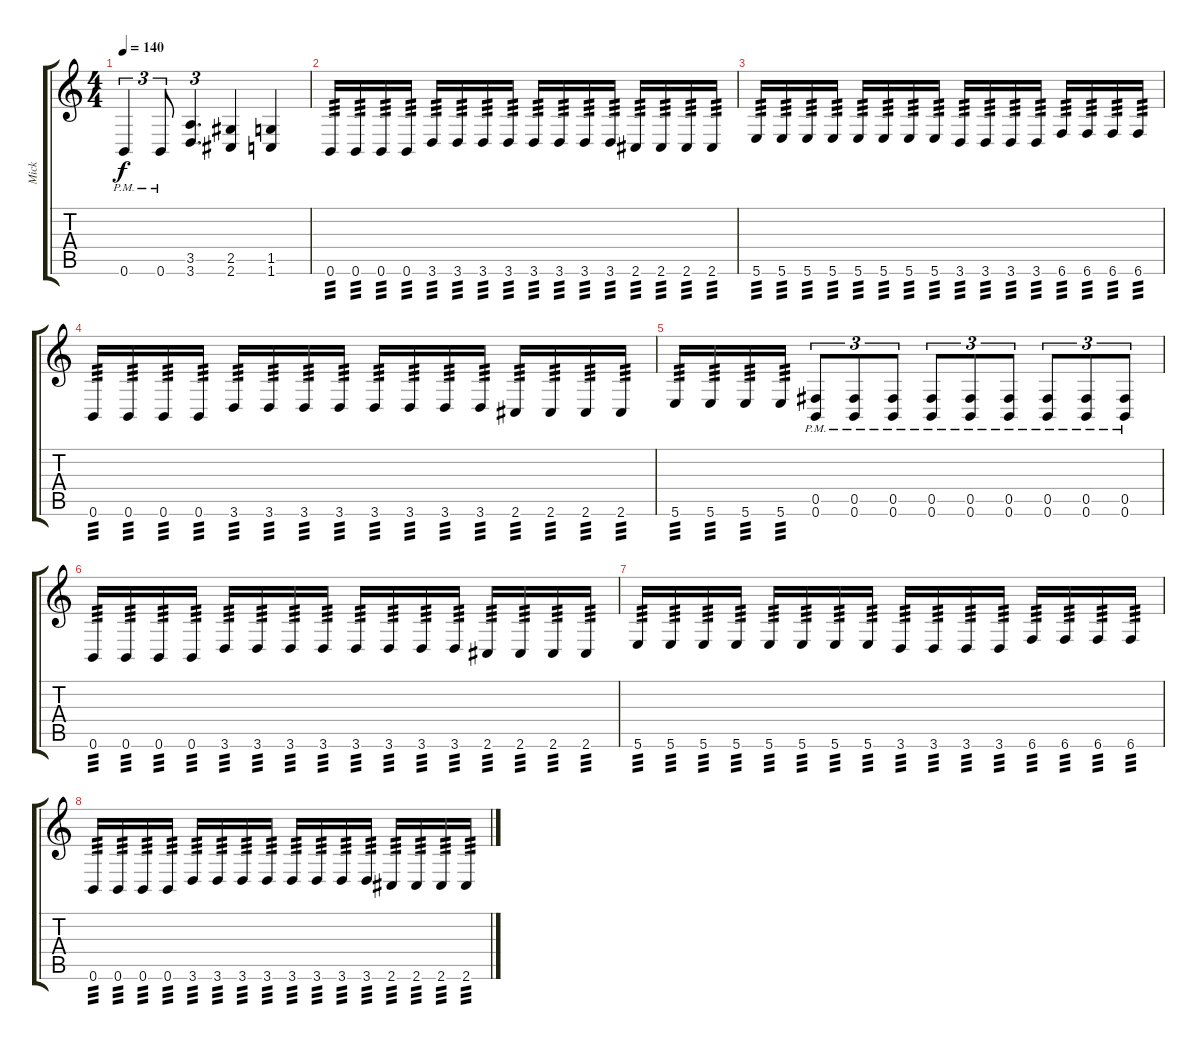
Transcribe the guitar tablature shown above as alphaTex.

\track ("Mick" "Mick") {instrument distortionguitar}
\staff {score tabs}
\tuning (Db4 Ab3 E3 B2 Gb2 B1) {hide}
\ts (4 4)
\tempo 140
\clef g2
\ks c
0.6{pm}.4{tu (3 2) dy f} 0.6{pm}.8{tu (3 2)} (3.5 3.6).4{d tu (3 2)} (2.5 2.6).4 (1.5 1.6).4 |
0.6.16{tp 3} 0.6.16{tp 3} 0.6.16{tp 3} 0.6.16{tp 3} 3.6.16{tp 3} 3.6.16{tp 3} 3.6.16{tp 3} 3.6.16{tp 3} 3.6.16{tp 3} 3.6.16{tp 3} 3.6.16{tp 3} 3.6.16{tp 3} 2.6.16{tp 3} 2.6.16{tp 3} 2.6.16{tp 3} 2.6.16{tp 3} |
5.6.16{tp 3} 5.6.16{tp 3} 5.6.16{tp 3} 5.6.16{tp 3} 5.6.16{tp 3} 5.6.16{tp 3} 5.6.16{tp 3} 5.6.16{tp 3} 3.6.16{tp 3} 3.6.16{tp 3} 3.6.16{tp 3} 3.6.16{tp 3} 6.6.16{tp 3} 6.6.16{tp 3} 6.6.16{tp 3} 6.6.16{tp 3} |
0.6.16{tp 3} 0.6.16{tp 3} 0.6.16{tp 3} 0.6.16{tp 3} 3.6.16{tp 3} 3.6.16{tp 3} 3.6.16{tp 3} 3.6.16{tp 3} 3.6.16{tp 3} 3.6.16{tp 3} 3.6.16{tp 3} 3.6.16{tp 3} 2.6.16{tp 3} 2.6.16{tp 3} 2.6.16{tp 3} 2.6.16{tp 3} |
5.6.16{tp 3} 5.6.16{tp 3} 5.6.16{tp 3} 5.6.16{tp 3} (0.5{pm} 0.6{pm}).8{tu (3 2)} (0.5{pm} 0.6{pm}).8{tu (3 2)} (0.5{pm} 0.6{pm}).8{tu (3 2)} (0.5{pm} 0.6{pm}).8{tu (3 2)} (0.5{pm} 0.6{pm}).8{tu (3 2)} (0.5{pm} 0.6{pm}).8{tu (3 2)} (0.5{pm} 0.6{pm}).8{tu (3 2)} (0.5{pm} 0.6{pm}).8{tu (3 2)} (0.5{pm} 0.6{pm}).8{tu (3 2)} |
0.6.16{tp 3} 0.6.16{tp 3} 0.6.16{tp 3} 0.6.16{tp 3} 3.6.16{tp 3} 3.6.16{tp 3} 3.6.16{tp 3} 3.6.16{tp 3} 3.6.16{tp 3} 3.6.16{tp 3} 3.6.16{tp 3} 3.6.16{tp 3} 2.6.16{tp 3} 2.6.16{tp 3} 2.6.16{tp 3} 2.6.16{tp 3} |
5.6.16{tp 3} 5.6.16{tp 3} 5.6.16{tp 3} 5.6.16{tp 3} 5.6.16{tp 3} 5.6.16{tp 3} 5.6.16{tp 3} 5.6.16{tp 3} 3.6.16{tp 3} 3.6.16{tp 3} 3.6.16{tp 3} 3.6.16{tp 3} 6.6.16{tp 3} 6.6.16{tp 3} 6.6.16{tp 3} 6.6.16{tp 3} |
0.6.16{tp 3} 0.6.16{tp 3} 0.6.16{tp 3} 0.6.16{tp 3} 3.6.16{tp 3} 3.6.16{tp 3} 3.6.16{tp 3} 3.6.16{tp 3} 3.6.16{tp 3} 3.6.16{tp 3} 3.6.16{tp 3} 3.6.16{tp 3} 2.6.16{tp 3} 2.6.16{tp 3} 2.6.16{tp 3} 2.6.16{tp 3}
